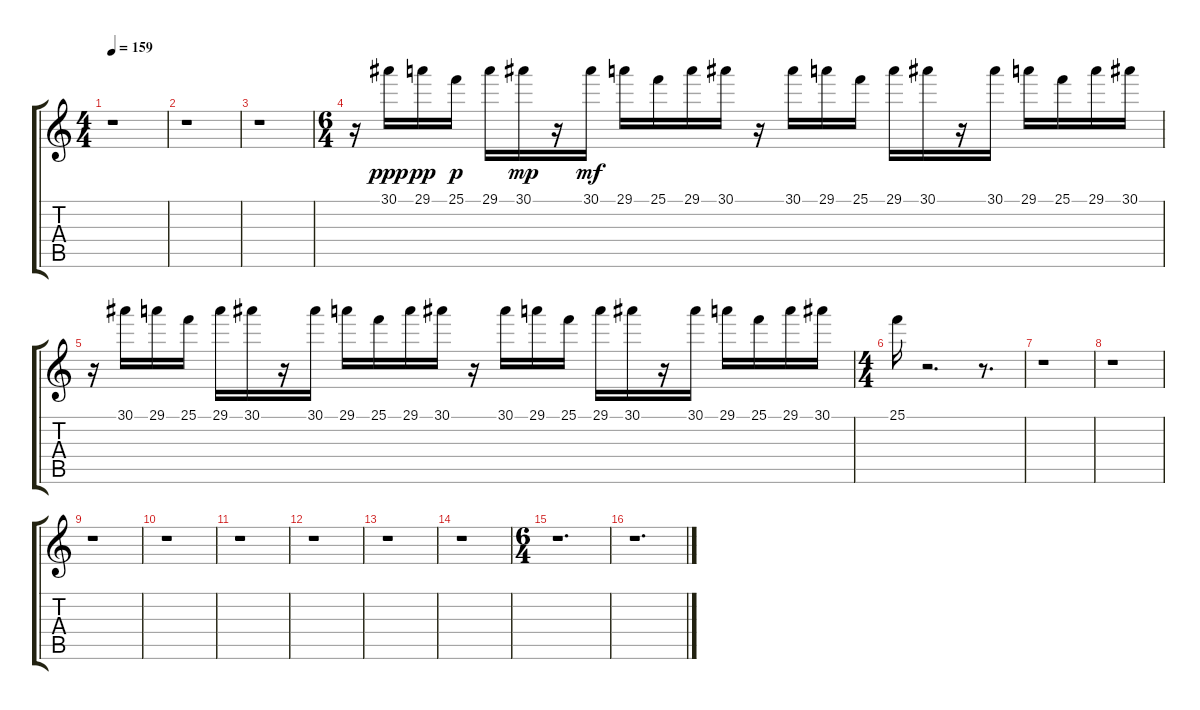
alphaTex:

\track "" {instrument glockenspiel}
\staff {score tabs}
\tuning (E4 B3 G3 D3 A2 E2) {hide}
\ts (4 4)
\tempo 159
\clef g2
\ks c
r.1{dy mf} |
r.1 |
r.1 |
\ts (6 4)
r.16{balance 0} 30.1.16{dy ppp} 29.1.16{dy pp} 25.1.16{dy p} 29.1.16 30.1.16{dy mp} r.16 30.1.16{dy mf} 29.1.16 25.1.16{balance 1} 29.1.16 30.1.16{balance 2} r.16 30.1.16 29.1.16{balance 3} 25.1.16 29.1.16{balance 4} 30.1.16 r.16 30.1.16 29.1.16{balance 5} 25.1.16 29.1.16{balance 6} 30.1.16 |
r.16 30.1.16{balance 7} 29.1.16 25.1.16{balance 8} 29.1.16 30.1.16{balance 8} r.16{balance 16} 30.1.16 29.1.16 25.1.16 29.1.16 30.1.16 r.16 30.1.16 29.1.16 25.1.16 29.1.16 30.1.16 r.16 30.1.16 29.1.16 25.1.16 29.1.16 30.1.16 |
\ts (4 4)
25.1.16 r.2{d} r.8{d} |
r.1 |
r.1 |
r.1 |
r.1 |
r.1 |
r.1 |
r.1 |
r.1 |
\ts (6 4)
r.1{d} |
r.1{d}
